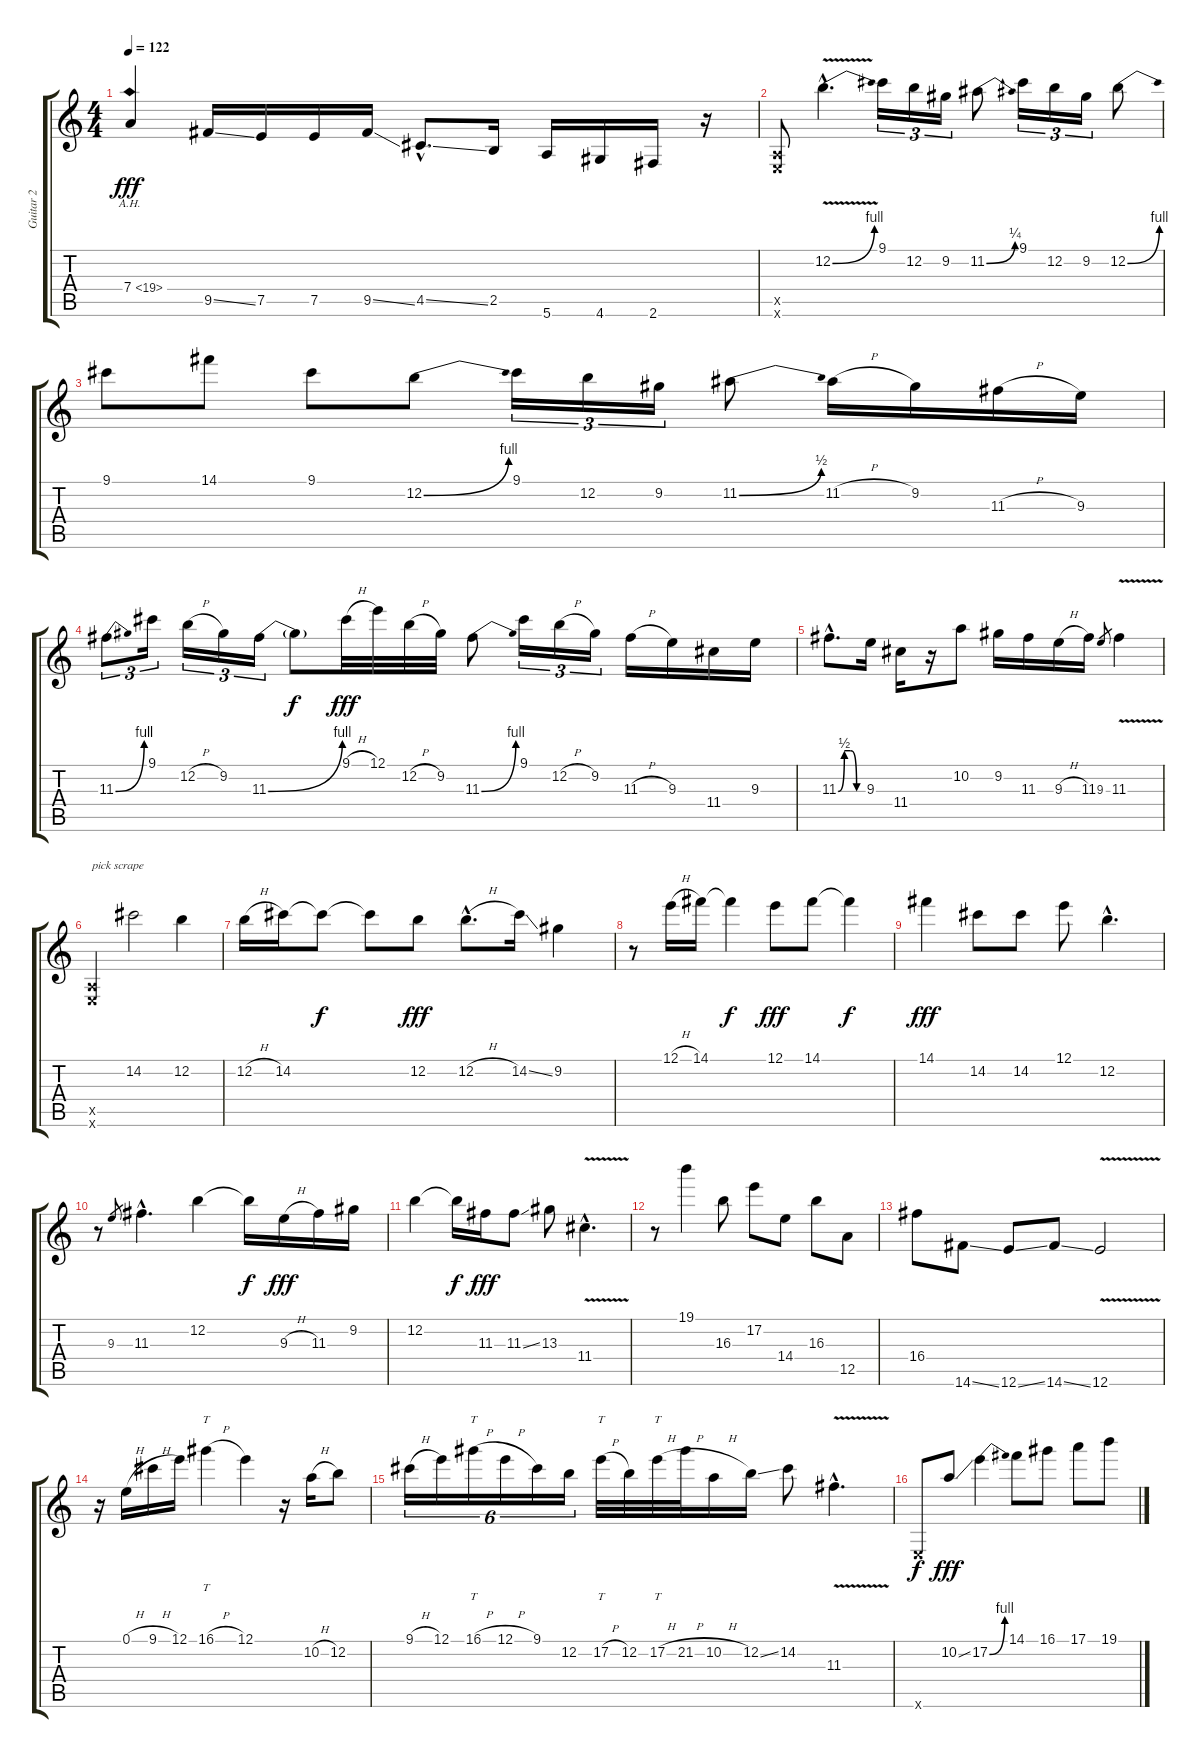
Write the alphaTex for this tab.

\track ("Guitar 2" "Guitar 2") {instrument distortionguitar}
\staff {score tabs}
\tuning (E4 B3 G3 D3 A2 E2) {hide}
\ts (4 4)
\tempo 122
\clef g2
\ks c
7.4{ah 12}.4{dy fff} 9.5{ss}.16 7.5.16 7.5.16 9.5{ss}.16 4.5{ss hac}.8{d} 2.5.16 5.6.16 4.6.16 2.6.16 r.16 |
(0.5{x} 0.6{x}).8 12.2{be (bend 0 0 60 4) v hac}.4{d} 9.1.16{tu (3 2)} 12.2.16{tu (3 2)} 9.2.16{tu (3 2)} 11.2{be (bend 0 0 60 1)}.8 9.1.16{tu (3 2)} 12.2.16{tu (3 2)} 9.2.16{tu (3 2)} 12.2{be (bend 0 0 60 4)}.8 |
9.1.8 14.1.8 9.1.8 12.2{be (bend 0 0 60 4)}.8 9.1.16{tu (3 2)} 12.2.16{tu (3 2)} 9.2.16{tu (3 2)} 11.2{be (bend 0 0 60 2)}.8 11.2{h}.16 9.2.16 11.3{h}.16 9.3.16 |
11.3{be (bend 0 0 60 4)}.8{tu (3 2)} 9.1.16{tu (3 2)} 12.2{h}.16{tu (3 2)} 9.2.16{tu (3 2)} 11.3{be (bend 0 0 60 4)}.16{tu (3 2)} 11.3{t}.8{dy f} 9.1{h}.32{dy fff} 12.1.32 12.2{h}.32 9.2.32 11.3{be (bend 0 0 60 4)}.8 9.1.16{tu (3 2)} 12.2{h}.16{tu (3 2)} 9.2.16{tu (3 2)} 11.3{h}.16 9.3.16 11.4.16 9.3.16 |
11.3{be (custom 0 0 15 2 30 2 45 0 60 0) hac}.8{d} 9.3.16 11.4.16 r.16 10.2.8 9.2.16 11.3.16 9.3{h}.16 11.3.16 9.3.8{gr} 11.3{v}.4 |
(0.5{x} 0.6{x}).4{txt "pick scrape"} 14.2.2 12.2.4 |
12.2{h}.16 14.2.16 14.2{t}.8{dy f} 14.2{t}.8 12.2.8{dy fff} 12.2{h hac}.8{d} 14.2{ss}.16 9.2.4 |
r.8 12.1{h}.16 14.1.16 14.1{t}.4{dy f} 12.1.8{dy fff} 14.1.8 14.1{t}.4{dy f} |
14.1.4{dy fff} 14.2.8 14.2.8 12.1.8 12.2{hac}.4{d} |
r.8 9.3.8{gr} 11.3{hac}.4{d} 12.2.4 12.2{t}.16{dy f} 9.3{h}.16{dy fff} 11.3.16 9.2.16 |
12.2.4 12.2{t}.16{dy f} 11.3.16{dy fff} 11.3{ss}.8 13.3.8 11.4{v hac}.4{d} |
r.8 19.1.4 16.3.8 17.2.8 14.4.8 16.3.8 12.5.8 |
16.4.8 14.6{ss}.8 12.6{ss}.8 14.6{ss}.8 12.6{v}.2 |
r.16 0.1{h}.16 9.1{h}.16 12.1.16 16.1{h}.4{tt} 12.1.4 r.16 10.2{h}.16 12.2.8 |
9.1{h}.16{tu (6 4)} 12.1.16{tu (6 4)} 16.1{h}.16{tt tu (6 4)} 12.1{h}.16{tu (6 4)} 9.1.16{tu (6 4)} 12.2.16{tu (6 4)} 17.2{h}.32{tt} 12.2.32 17.2{h}.32{tt} 21.2{h}.32 10.2{h}.16 12.2{ss}.16 14.2.8 11.3{v hac}.4{d} |
0.6{x}.8{dy f} 10.2{ss}.8{dy fff} 17.2{be (bend 0 0 60 4)}.4 14.1.8 16.1.8 17.1.8 19.1.8
